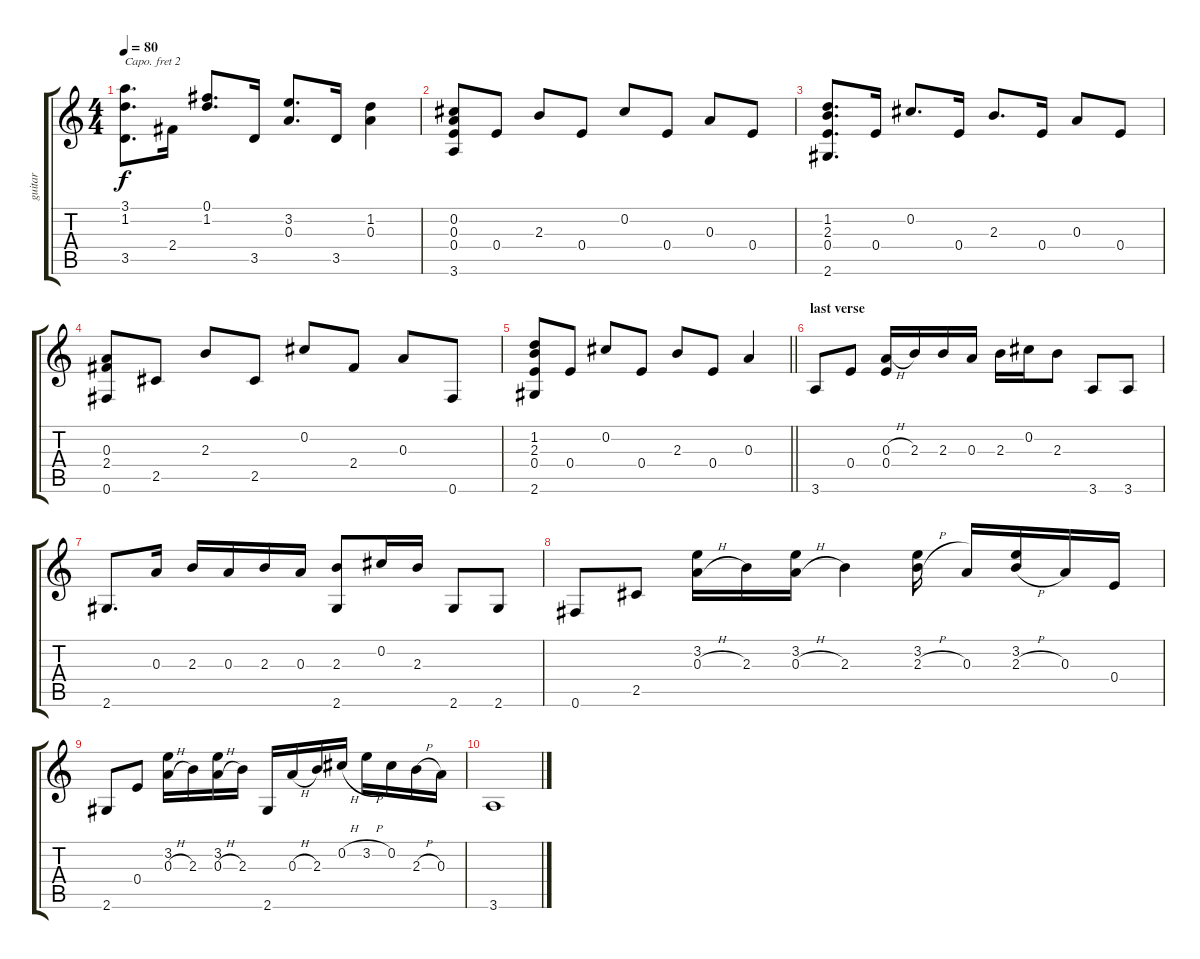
\track ("guitar" "guitar") {instrument acousticguitarsteel}
\staff {score tabs}
\capo 2
\tuning (E4 B3 G3 D3 A2 E2) {hide}
\ts (4 4)
\tempo 80
\clef g2
\ks c
(3.1 1.2 3.5).8{d dy f} 2.4.16 (0.1 1.2).8{d} 3.5.16 (3.2 0.3).8{d} 3.5.16 (1.2 0.3).4 |
(0.2 0.3 0.4 3.6).8 0.4.8 2.3.8 0.4.8 0.2.8 0.4.8 0.3.8 0.4.8 |
(1.2 2.3 0.4 2.6).8{d} 0.4.16 0.2.8{d} 0.4.16 2.3.8{d} 0.4.16 0.3.8 0.4.8 |
(0.3 2.4 0.6).8 2.5.8 2.3.8 2.5.8 0.2.8 2.4.8 0.3.8 0.6.8 |
\barLineRight lightlight
(1.2 2.3 0.4 2.6).8 0.4.8 0.2.8 0.4.8 2.3.8 0.4.8 0.3.4 |
\section ("" "last verse")
3.6.8 0.4.8 (0.3{h} 0.4).16 2.3.16 2.3.16 0.3.16 2.3.16 0.2.16 2.3.8 3.6.8 3.6.8 |
2.6.8{d} 0.3.16 2.3.16 0.3.16 2.3.16 0.3.16 (2.3 2.6).8 0.2.16 2.3.16 2.6.8 2.6.8 |
0.6.8 2.5.8 (3.2 0.3{h}).16 2.3.16 (3.2 0.3{h}).16 2.3.4 (3.2 2.3{h}).16 0.3.16 (3.2 2.3{h}).16 0.3.16 0.4.16 |
2.6.8 0.4.8 (3.2 0.3{h}).16 2.3.16 (3.2 0.3{h}).16 2.3.16 2.6.16 0.3{h}.16 2.3.16 0.2{h}.16 3.2{h}.16 0.2.16 2.3{h}.16 0.3.16 |
3.6.1
